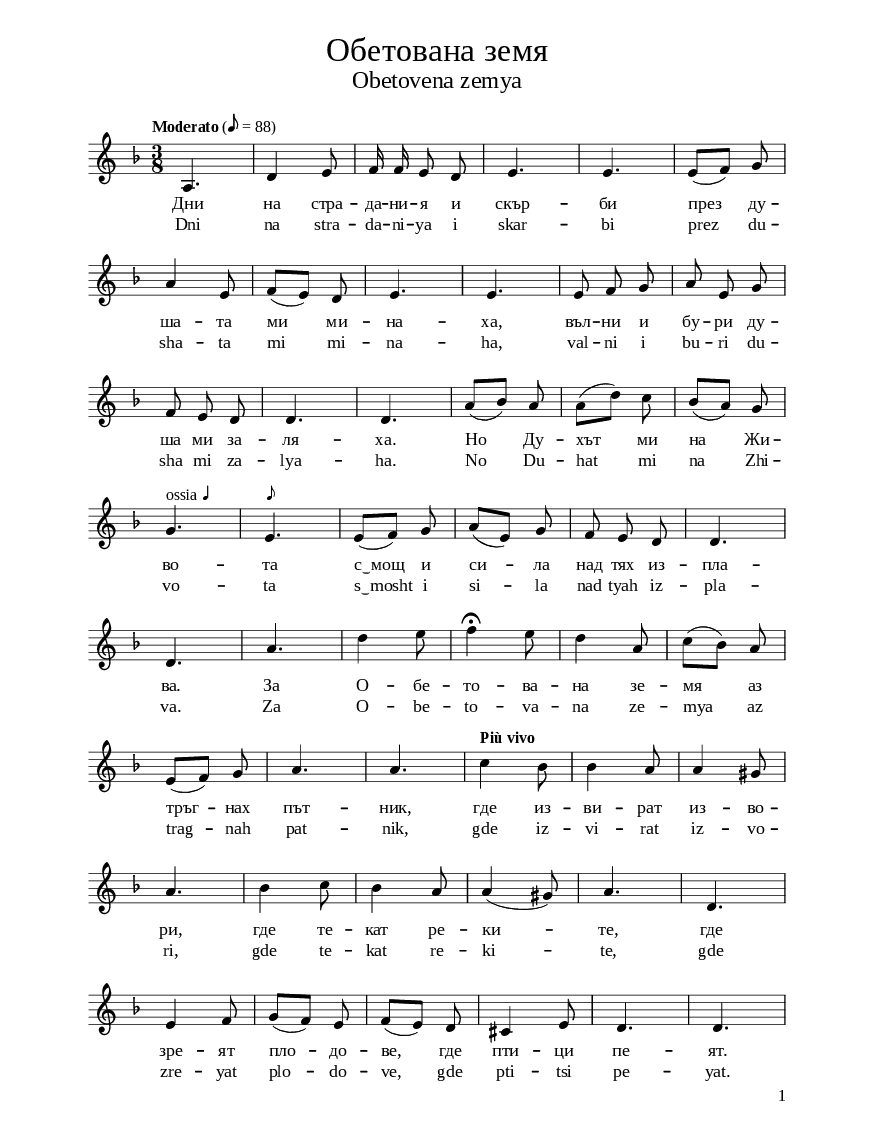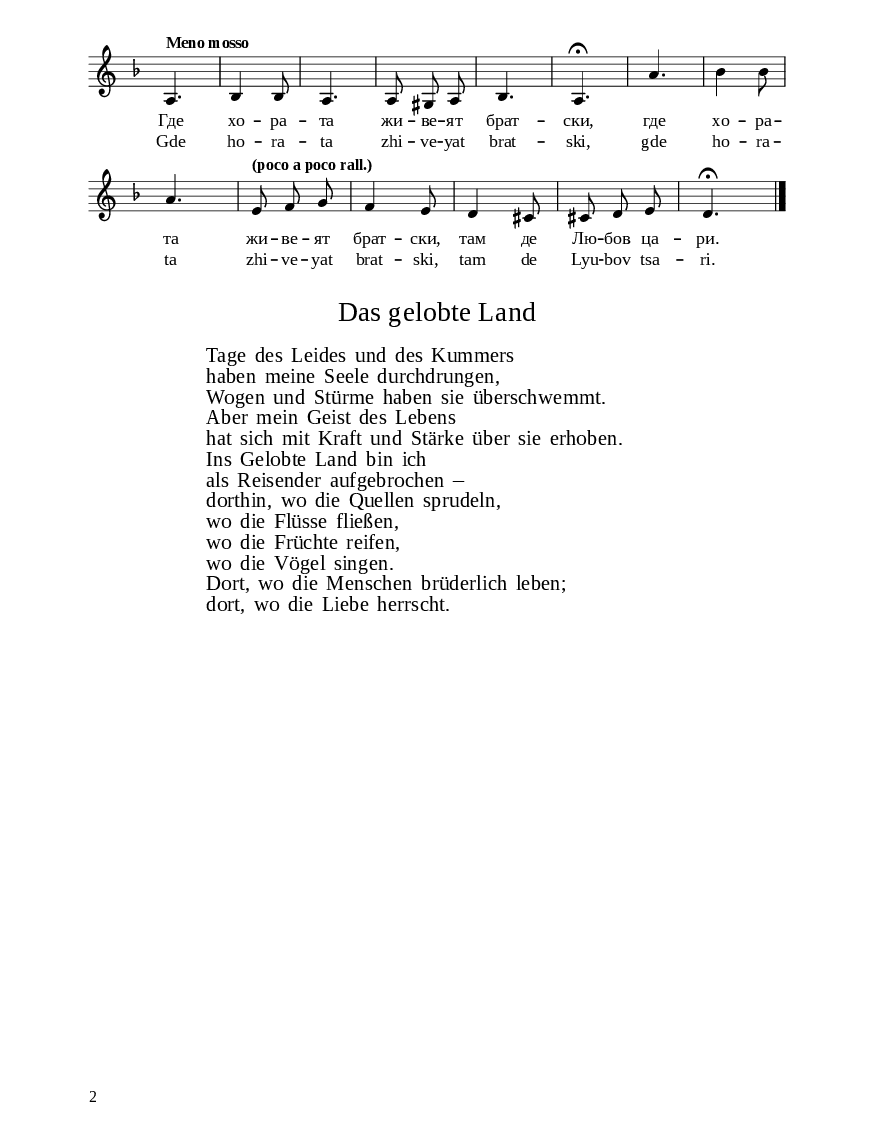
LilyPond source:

\version "2.24.0"

\include "include/globals.ily"

\bookpart {
  \label #'ref039
  \tocItem \markup " "
  \include "include/bookpart-paper.ily"
  \score {
    \include "include/score-layout.ily"


    \new Voice \relative c' {
      \clef treble
      \key d \minor
      \time 3/8
      \tempoFunc "Moderato" 8 "88"
      \autoBeamOff
      \partial 4.
      a4. | % 2
      d4  e8 | % 3
      f16  f16  e8  d8 | % 4
      e4. | % 5
      e4. | % 6
      e8 ( [  f8 ) ]  g8 \break | % 7
      a4  e8 | % 8
      f8 ( [  e8 ) ]  d8 | % 9
      e4. |
      e4. | % 11
      e8  f8  g8 | % 12
      a8  e8  g8 \break | % 13
      f8  e8  d8 | % 14
      d4. | % 15
      d4. | % 16
      a'8 ( [  bes8 ) ]  a8 | % 17
      a8 ( [  d8 ) ]  c8 | % 18
      bes8 ( [  a8 ) ]  g8 \break | % 19
      g4.^\markup{ 
        "ossia"
        \fontsize #-6 \general-align #Y #DOWN \note {4} #0.8
        "            "
        \fontsize #-6 \general-align #Y #DOWN \note {8} #0.8
      }  |
      e4. | % 21
      e8 ( [  f8 ) ]  g8 | % 22
      a8 ( [  e8 ) ]  g8 | % 23
      f8  e8  d8 | % 24
      d4. \break | % 25
      d4. | % 26
      a'4. | % 27
      d4  e8 | % 28
      f4 ^\fermata  e8 | % 29
      d4  a8 |
      c8 ( [  bes8 ) ]  a8 \break | % 31
      e8 ( [  f8 ) ]  g8 | % 32
      a4. | % 33
      a4. | % 34
      \tempo "Più vivo" c4 bes8 | % 35
      bes4  a8 | % 36
      a4  gis8 \break | % 37
      a4. | % 38
      bes4  c8 | % 39
      bes4  a8 |
      a4 (  gis8 ) | % 41
      a4. | % 42
      d,4. \break | % 43
      e4  f8 | % 44
      g8 ( [  f8 ) ]  e8 | % 45
      f8 ( [  e8 ) ]  d8 | % 46
      cis4  e8 | % 47
      d4. | % 48
      d4. \break | % 49
      \tempo "Meno mosso" a4. |
      bes4  bes8 | % 51
      a4. | % 52
      a8  gis8  a8 | % 53
      bes4. | % 54
      a4. ^\fermata | % 55
      a'4. | % 56
      bes4  bes8 \break | % 57
      a4. | % 58
      \tempo "(poco a poco rall.)" e8 f8
      g8 | % 59
      f4  e8 |
      d4  cis8 | % 61
      cis8  d8  e8 | % 62
      d4. ^\fermata \bar "|."
    }

    \addlyrics {
      Дни на стра -- да -- ни -- я и
      скър -- би през  ду -- ша -- та
      ми  ми -- на -- ха, въл -- ни и
      бу -- ри ду -- ша ми за -- ля -- ха.
      Но  Ду -- хът  ми на  Жи
      -- во -- та с‿мощ  и си -- ла
      над тях из -- пла -- ва. За О --
      бе -- то -- ва -- на зе -- мя  аз
      тръг -- нах път -- ник, где из
      -- ви -- рат из -- во -- ри, где те --
      кат ре -- ки -- те, где зре --
      ят пло -- до -- ве,  где пти
      -- ци пе -- ят. Где хо -- ра -- та
      жи -- ве -- ят брат -- ски, где хо
      -- ра -- та жи -- ве -- ят брат --
      ски, там де Лю -- бов ца -- ри.}
      \addlyrics {   Dni na stra -- da -- ni -- ya i
      skar -- bi prez  du -- sha -- ta
      mi  mi -- na -- ha, val -- ni i
      bu -- ri du -- sha mi za -- lya -- ha.
      No  Du -- hat  mi na  Zhi
      -- vo -- ta s‿mosht  i si -- la
      nad tyah iz -- pla -- va. Za O --
      be -- to -- va -- na ze -- mya  az
      trag -- nah pat -- nik, gde iz
      -- vi -- rat iz -- vo -- ri, gde te --
      kat re -- ki -- te, gde zre --
      yat plo -- do -- ve,  gde pti
      -- tsi pe -- yat. Gde ho -- ra -- ta
      zhi -- ve -- yat brat -- ski, gde ho
      -- ra -- ta zhi -- ve -- yat brat --
      ski, tam de Lyu -- bov tsa -- ri.}

      \header {
        title = \titleFunc "Обетована земя" "Obetovena zemya"
      }

      \midi{}

    } % score

    
    % include foreign translation(s) of the song
    \version "2.24.0"

\markup \fill-line { \fontsize #deTitleFontSize "Das gelobte Land" }
\markup \null
\markup \null
\markup \fontsize #deCoupletFontSize {
  \hspace #10
  \override #`(baseline-skip . ,deCoupletBaselineSkip)

  \column {

 \line { " " Tage des Leides und des Kummers}

 \line { " " haben meine Seele durchdrungen,}

 \line { " " Wogen und Stürme haben sie überschwemmt.}

 \line { " " Aber mein Geist des Lebens}

 \line { " " hat sich mit Kraft und Stärke über sie erhoben.}

 \line { " " Ins Gelobte Land bin ich }

 \line { " " als Reisender aufgebrochen  – }

 \line { " " dorthin, wo die Quellen sprudeln,}

 \line { " " wo die Flüsse fließen, }

 \line { " " wo die Früchte reifen,}

 \line { " " wo die Vögel singen.}

 \line { " " Dort, wo die Menschen brüderlich leben;}

 \line { " " dort, wo die Liebe herrscht.}

  }
}


  } % bookpart
